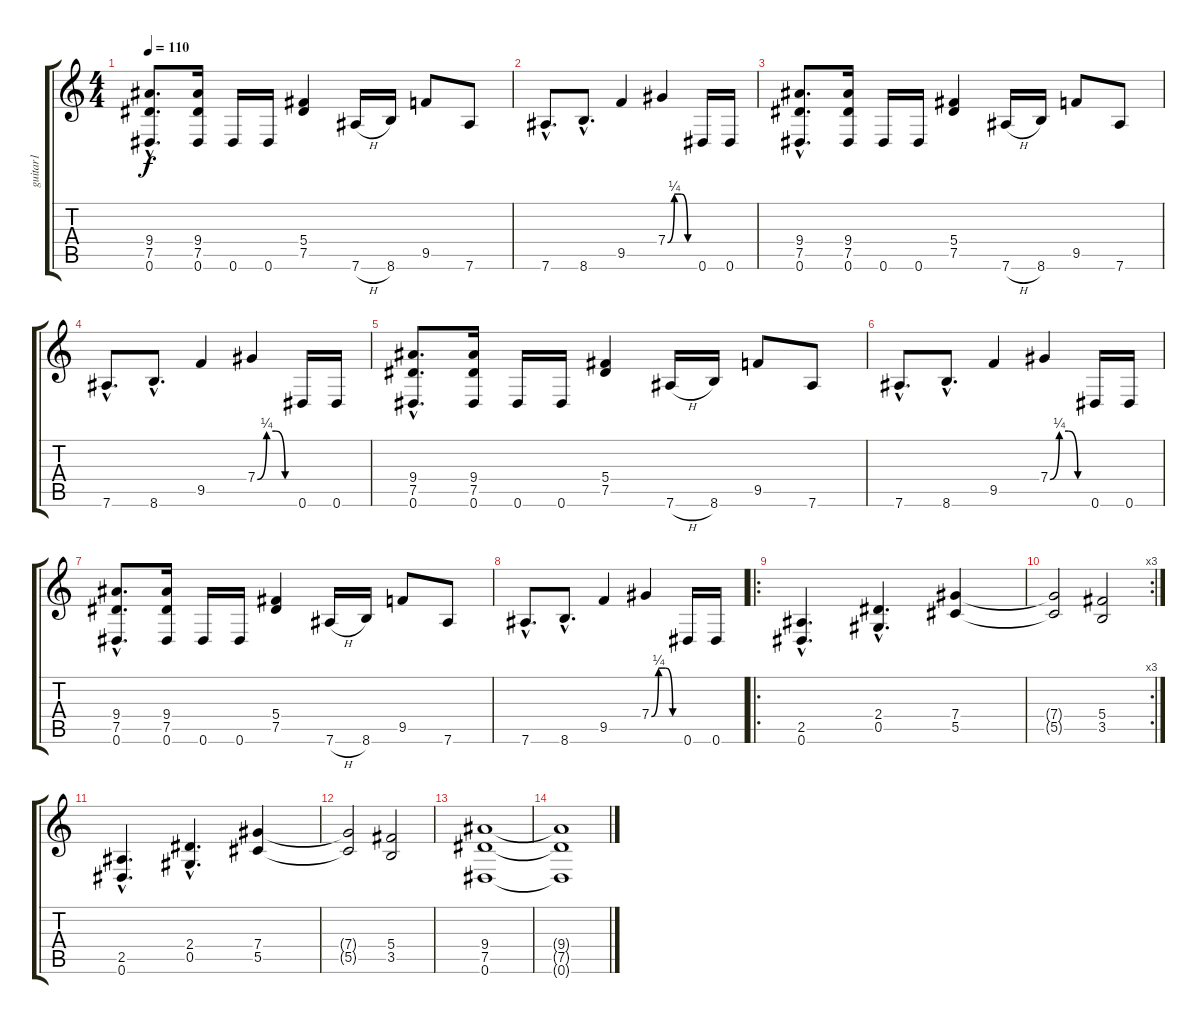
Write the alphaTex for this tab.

\track ("guitar1" "guitar1") {instrument distortionguitar}
\staff {score tabs}
\tuning (Eb4 Bb3 Gb3 Db3 Ab2 Eb2) {hide}
\ts (4 4)
\tempo 110
\clef g2
\ks c
(9.4{hac} 7.5{hac} 0.6{hac}).8{d dy f} (9.4 7.5 0.6).16 0.6.16 0.6.16 (5.4 7.5).4 7.6{h}.16 8.6.16 9.5.8 7.6.8 |
7.6{hac}.8{d} 8.6{hac}.8{d} 9.5.4 7.4{be (custom 0 0 15 1 30 1 45 0 60 0)}.4 0.6.16 0.6.16 |
(9.4{hac} 7.5{hac} 0.6{hac}).8{d} (9.4 7.5 0.6).16 0.6.16 0.6.16 (5.4 7.5).4 7.6{h}.16 8.6.16 9.5.8 7.6.8 |
7.6{hac}.8{d} 8.6{hac}.8{d} 9.5.4 7.4{be (custom 0 0 15 1 30 1 45 0 60 0)}.4 0.6.16 0.6.16 |
(9.4{hac} 7.5{hac} 0.6{hac}).8{d} (9.4 7.5 0.6).16 0.6.16 0.6.16 (5.4 7.5).4 7.6{h}.16 8.6.16 9.5.8 7.6.8 |
7.6{hac}.8{d} 8.6{hac}.8{d} 9.5.4 7.4{be (custom 0 0 15 1 30 1 45 0 60 0)}.4 0.6.16 0.6.16 |
(9.4{hac} 7.5{hac} 0.6{hac}).8{d} (9.4 7.5 0.6).16 0.6.16 0.6.16 (5.4 7.5).4 7.6{h}.16 8.6.16 9.5.8 7.6.8 |
7.6{hac}.8{d} 8.6{hac}.8{d} 9.5.4 7.4{be (custom 0 0 15 1 30 1 45 0 60 0)}.4 0.6.16 0.6.16 |
\ro
(2.5{hac} 0.6{hac}).4{d} (2.4{hac} 0.5{hac}).4{d} (7.4 5.5).4 |
\rc 3
(7.4{t} 5.5{t}).2 (5.4 3.5).2 |
(2.5{hac} 0.6{hac}).4{d} (2.4{hac} 0.5{hac}).4{d} (7.4 5.5).4 |
(7.4{t} 5.5{t}).2 (5.4 3.5).2 |
(9.4 7.5 0.6).1 |
(9.4{t} 7.5{t} 0.6{t}).1
